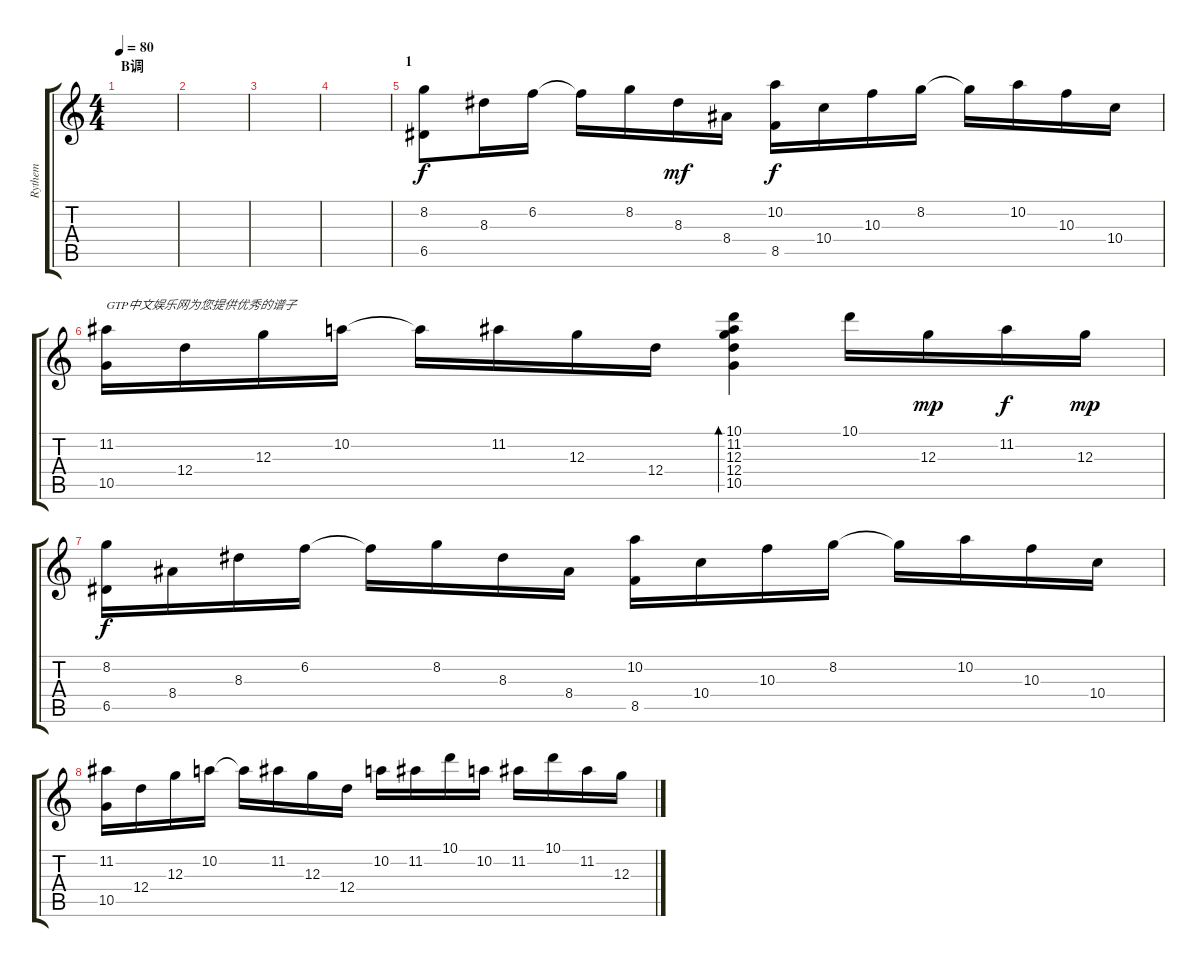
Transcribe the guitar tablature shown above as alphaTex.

\track ("Rythem" "Rythem") {instrument acousticguitarnylon}
\staff {score tabs}
\tuning (E4 B3 G3 D3 A2 E2) {hide}
\ts (4 4)
\section ("" "B调")
\tempo 80
\clef g2
\ks c
|
|
|
|
\section ("" "1")
(8.2 6.5).8 8.3.16 6.2.16 6.2{t}.16 8.2.16 8.3.16{dy mf} 8.4.16 (10.2 8.5).16{dy f} 10.4.16 10.3.16 8.2.16 8.2{t}.16 10.2.16 10.3.16 10.4.16 |
(11.2 10.5).16{txt "GTP中文娱乐网为您提供优秀的谱子"} 12.4.16 12.3.16 10.2.16 10.2{t}.16 11.2.16 12.3.16 12.4.16 (10.1 11.2 12.3 12.4 10.5).4{bd 240} 10.1.16 12.3.16{dy mp} 11.2.16{dy f} 12.3.16{dy mp} |
(8.2 6.5).16{dy f} 8.4.16 8.3.16 6.2.16 6.2{t}.16 8.2.16 8.3.16 8.4.16 (10.2 8.5).16 10.4.16 10.3.16 8.2.16 8.2{t}.16 10.2.16 10.3.16 10.4.16 |
(11.2 10.5).16 12.4.16 12.3.16 10.2.16 10.2{t}.16 11.2.16 12.3.16 12.4.16 10.2.16 11.2.16 10.1.16 10.2.16 11.2.16 10.1.16 11.2.16 12.3.16
